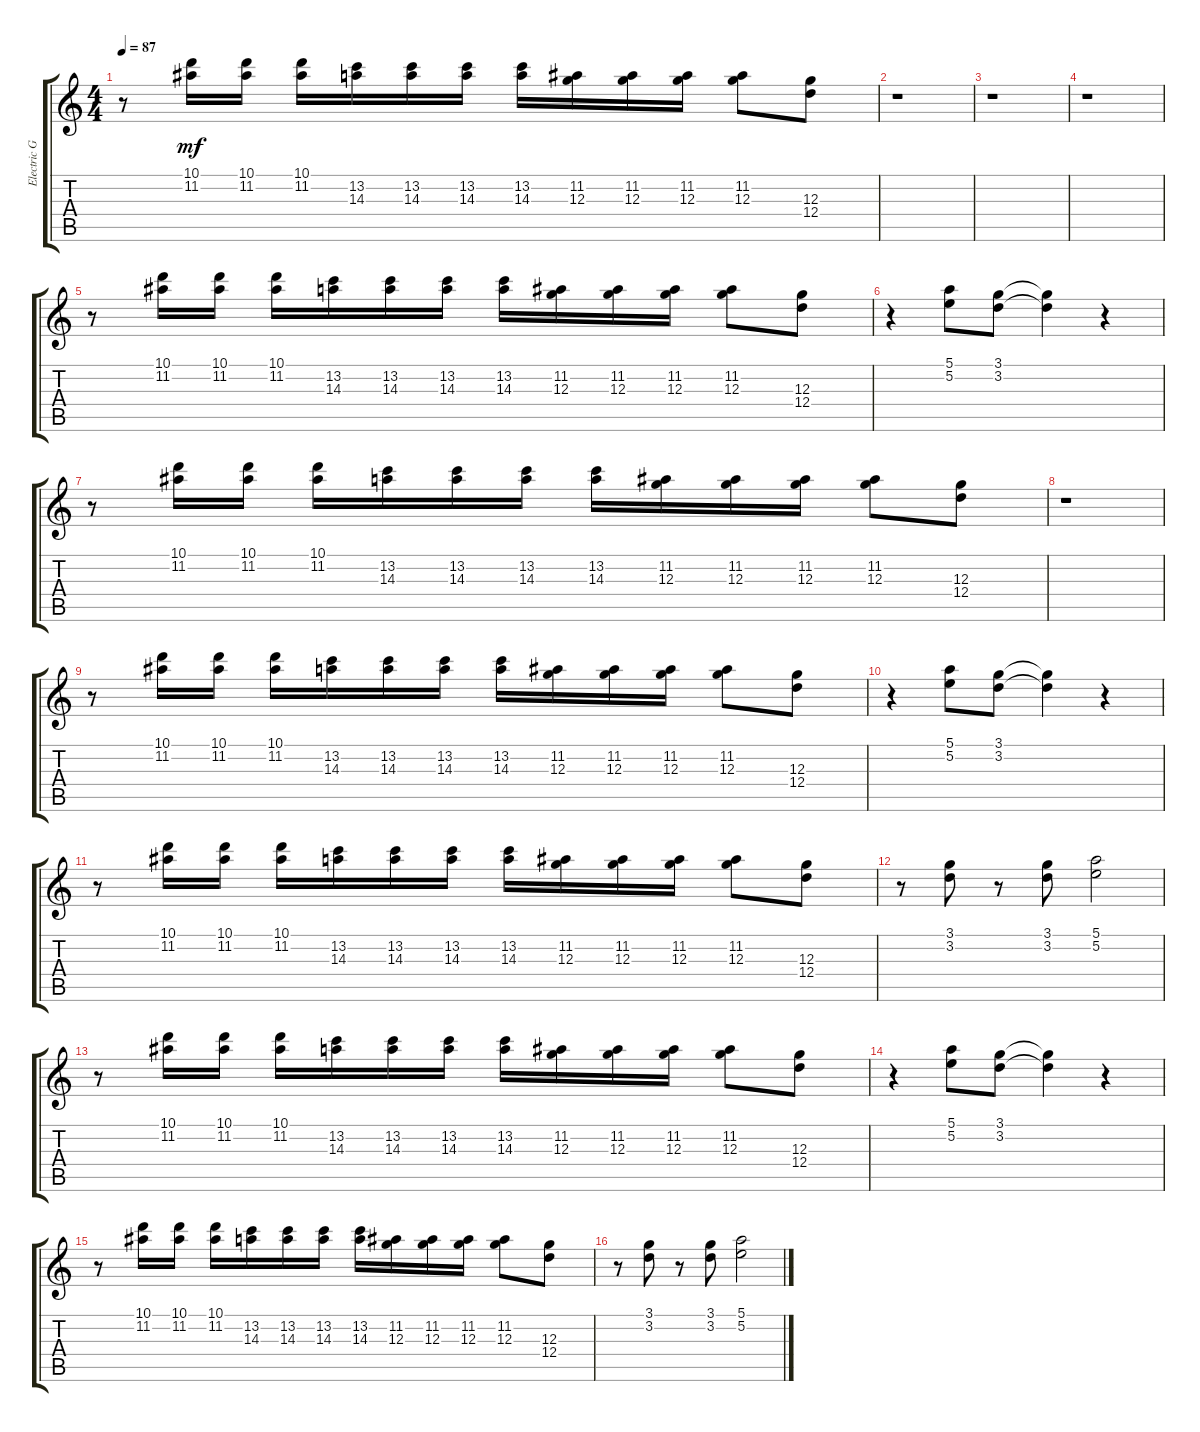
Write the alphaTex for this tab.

\track ("Electric Guitar (clean)" "Electric G") {instrument electricguitarclean}
\staff {score tabs}
\tuning (E4 B3 G3 D3 A2 E2) {hide}
\ts (4 4)
\tempo 87
\clef g2
\ks aminor
r.8{dy mf} (10.1 11.2).16 (10.1 11.2).16 (10.1 11.2).16 (13.2 14.3).16 (13.2 14.3).16 (13.2 14.3).16 (13.2 14.3).16 (11.2 12.3).16 (11.2 12.3).16 (11.2 12.3).16 (11.2 12.3).8 (12.3 12.4).8 |
r.1 |
r.1 |
r.1 |
r.8 (10.1 11.2).16 (10.1 11.2).16 (10.1 11.2).16 (13.2 14.3).16 (13.2 14.3).16 (13.2 14.3).16 (13.2 14.3).16 (11.2 12.3).16 (11.2 12.3).16 (11.2 12.3).16 (11.2 12.3).8 (12.3 12.4).8 |
r.4 (5.1 5.2).8 (3.1 3.2).8 (3.1{t} 3.2{t}).4 r.4 |
r.8 (10.1 11.2).16 (10.1 11.2).16 (10.1 11.2).16 (13.2 14.3).16 (13.2 14.3).16 (13.2 14.3).16 (13.2 14.3).16 (11.2 12.3).16 (11.2 12.3).16 (11.2 12.3).16 (11.2 12.3).8 (12.3 12.4).8 |
r.1 |
r.8 (10.1 11.2).16 (10.1 11.2).16 (10.1 11.2).16 (13.2 14.3).16 (13.2 14.3).16 (13.2 14.3).16 (13.2 14.3).16 (11.2 12.3).16 (11.2 12.3).16 (11.2 12.3).16 (11.2 12.3).8 (12.3 12.4).8 |
r.4 (5.1 5.2).8 (3.1 3.2).8 (3.1{t} 3.2{t}).4 r.4 |
r.8 (10.1 11.2).16 (10.1 11.2).16 (10.1 11.2).16 (13.2 14.3).16 (13.2 14.3).16 (13.2 14.3).16 (13.2 14.3).16 (11.2 12.3).16 (11.2 12.3).16 (11.2 12.3).16 (11.2 12.3).8 (12.3 12.4).8 |
r.8 (3.1 3.2).8 r.8 (3.1 3.2).8 (5.1 5.2).2 |
r.8 (10.1 11.2).16 (10.1 11.2).16 (10.1 11.2).16 (13.2 14.3).16 (13.2 14.3).16 (13.2 14.3).16 (13.2 14.3).16 (11.2 12.3).16 (11.2 12.3).16 (11.2 12.3).16 (11.2 12.3).8 (12.3 12.4).8 |
r.4 (5.1 5.2).8 (3.1 3.2).8 (3.1{t} 3.2{t}).4 r.4 |
r.8 (10.1 11.2).16 (10.1 11.2).16 (10.1 11.2).16 (13.2 14.3).16 (13.2 14.3).16 (13.2 14.3).16 (13.2 14.3).16 (11.2 12.3).16 (11.2 12.3).16 (11.2 12.3).16 (11.2 12.3).8 (12.3 12.4).8 |
r.8 (3.1 3.2).8 r.8 (3.1 3.2).8 (5.1 5.2).2
